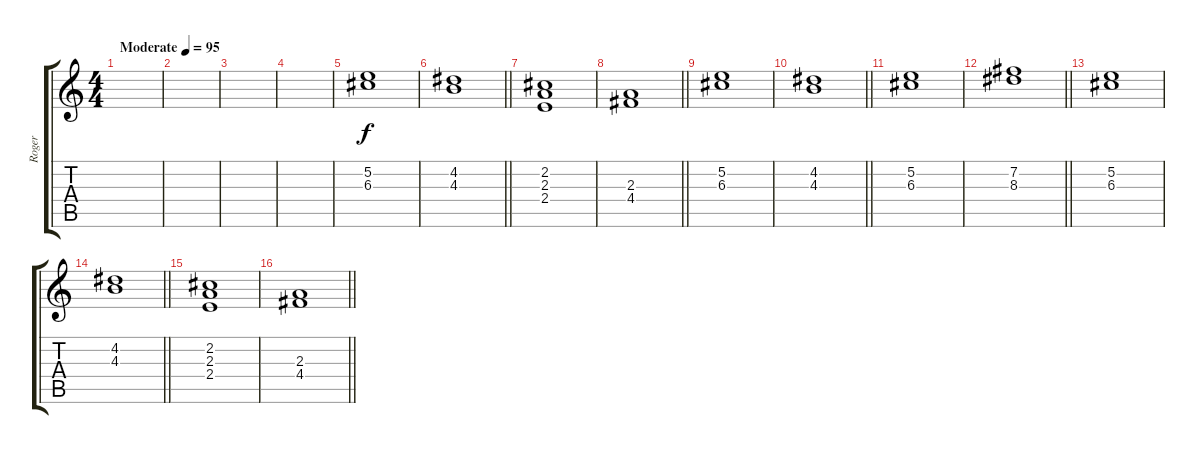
\track ("Roger" "Roger") {instrument synthstrings2}
\staff {score tabs}
\tuning (E5 B4 G4 D4 A3 E3) {hide}
\ts (4 4)
\tempo (95 "Moderate")
\clef g2
\ks c
|
|
|
|
(5.2 6.3).1 |
\barLineRight lightlight
(4.2 4.3).1 |
(2.2 2.3 2.4).1 |
\barLineRight lightlight
(2.3 4.4).1 |
(5.2 6.3).1 |
\barLineRight lightlight
(4.2 4.3).1 |
(5.2 6.3).1 |
\barLineRight lightlight
(7.2 8.3).1 |
(5.2 6.3).1 |
\barLineRight lightlight
(4.2 4.3).1 |
(2.2 2.3 2.4).1 |
\barLineRight lightlight
(2.3 4.4).1
